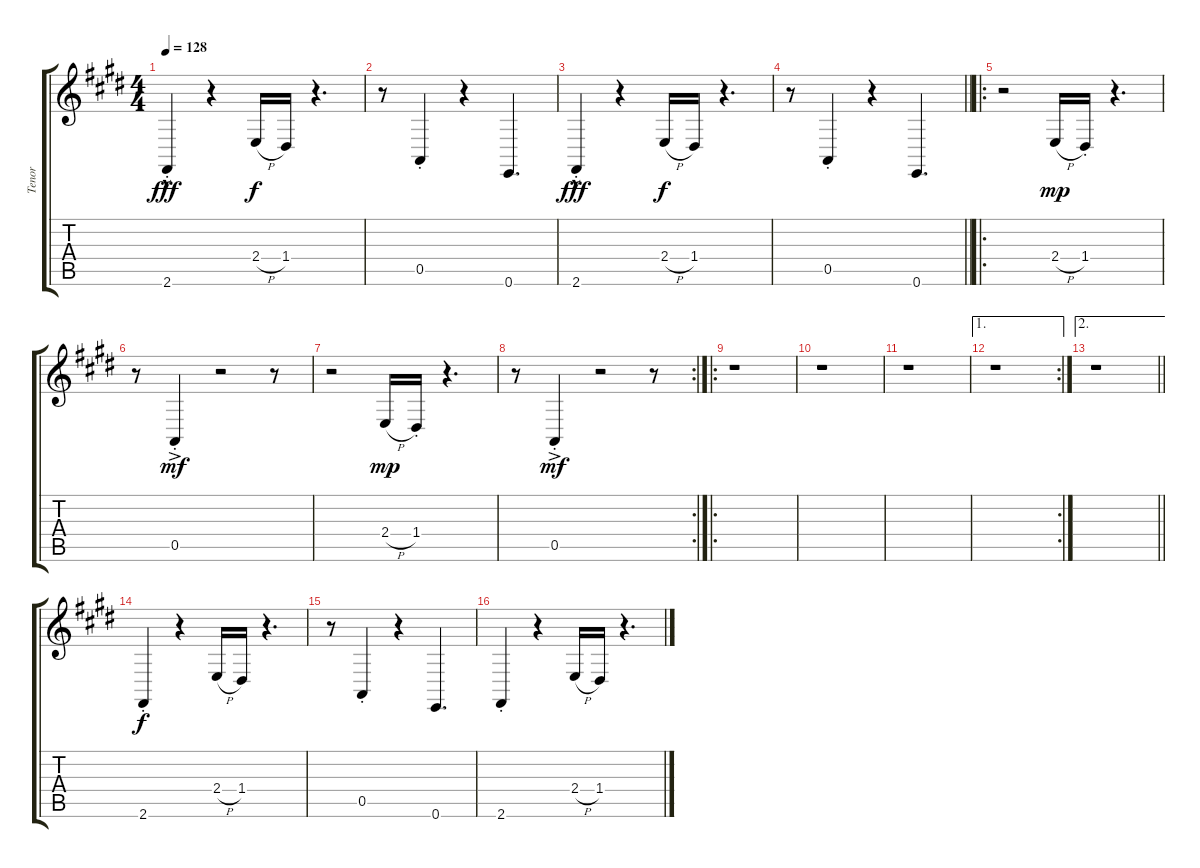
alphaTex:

\track ("Tenor" "Tenor") {instrument tenorsax}
\staff {score tabs}
\tuning (E4 B3 G3 D3 A2 E2) {hide}
\ts (4 4)
\tempo 128
\clef g2
\ks e
2.6{hac st}.4{dy fff instrument tenorsax} r.4 2.4{h}.16{dy f} 1.4.16 r.4{d} |
\ks c#minor
r.8 0.5{st}.4 r.4 0.6.4{d} |
2.6{hac st}.4{dy fff} r.4 2.4{h}.16{dy f} 1.4.16 r.4{d} |
\barLineRight lightlight
r.8 0.5{st}.4 r.4 0.6.4{d} |
\ro
\ks e
r.2 2.4{h}.16{dy mp} 1.4{st}.16 r.4{d} |
\ks c#minor
r.8 0.5{ac st}.4{dy mf} r.2 r.8 |
r.2 2.4{h}.16{dy mp} 1.4{st}.16 r.4{d} |
\rc 2
r.8 0.5{ac st}.4{dy mf} r.2 r.8 |
\ro
\ks e
r.1 |
\ks c#minor
r.1 |
r.1 |
\ae 1
\rc 2
r.1 |
\ae 2
\barLineRight lightlight
r.1 |
\ks e
2.6{st}.4{dy f} r.4 2.4{h}.16 1.4.16 r.4{d} |
\ks c#minor
r.8 0.5{st}.4 r.4 0.6.4{d} |
2.6{st}.4 r.4 2.4{h}.16 1.4.16 r.4{d}
